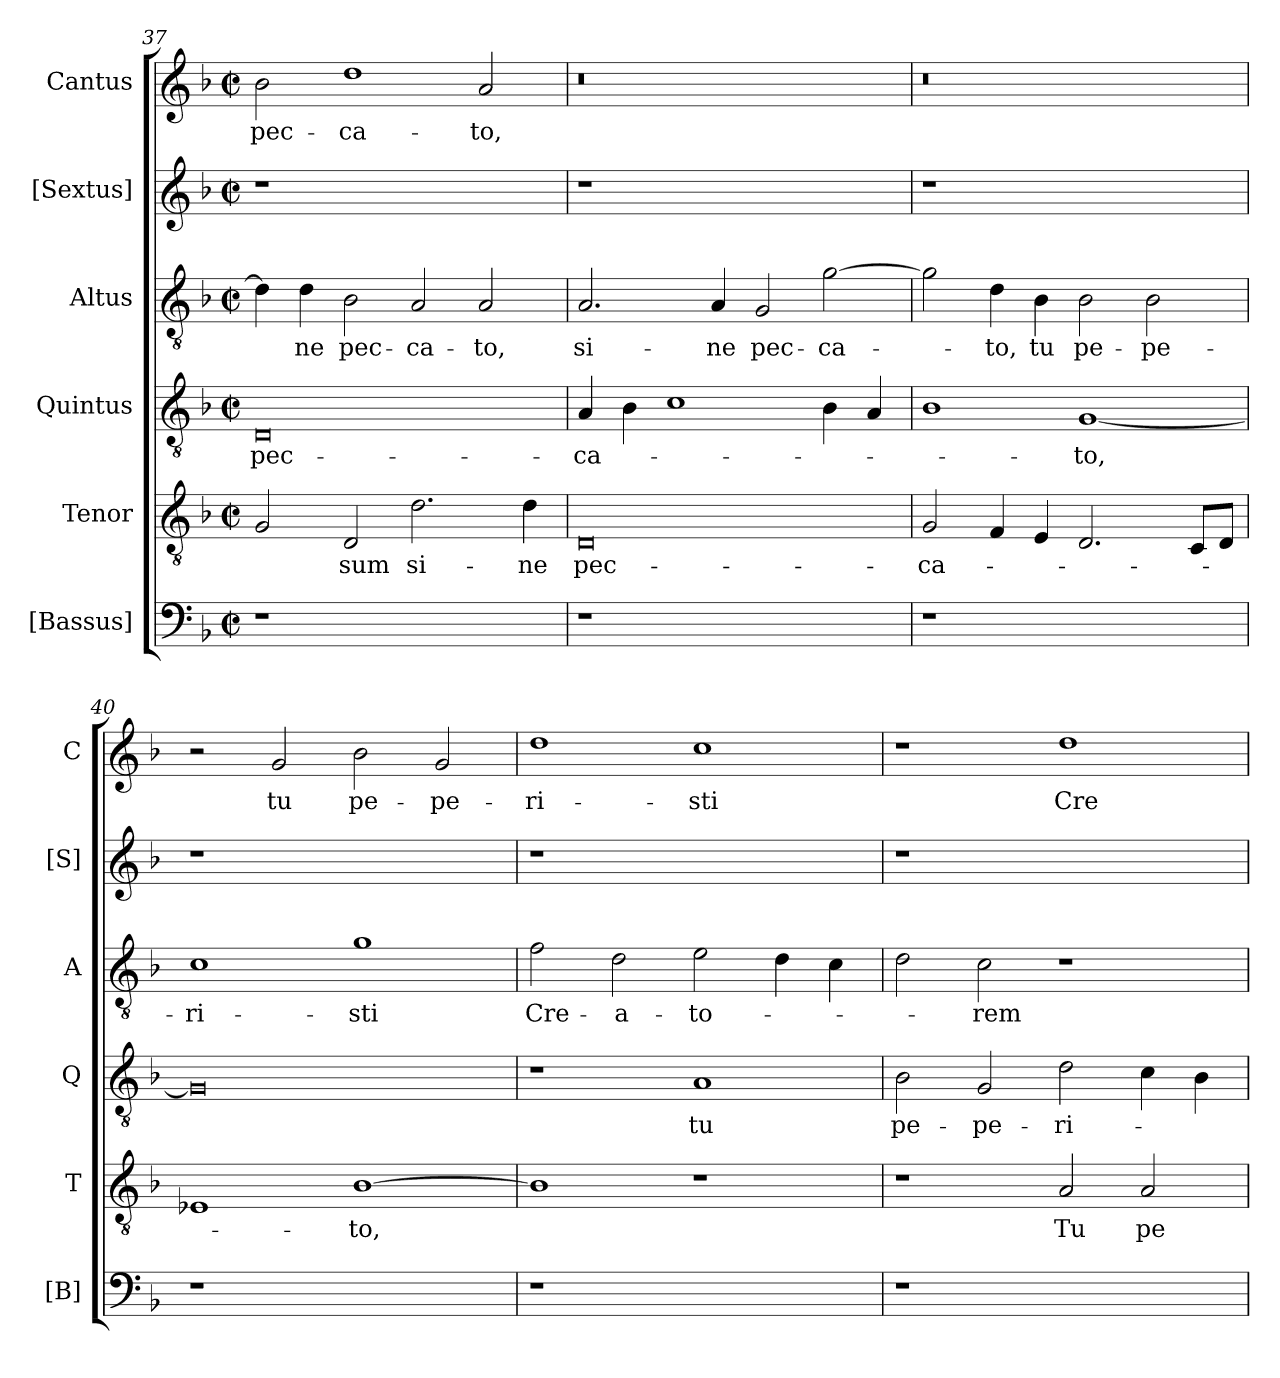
**kern	**kern	**text	**kern	**text	**kern	**text	**kern	**kern	**text
*part6	*part5	*part5	*part4	*part4	*part3	*part3	*part2	*part1	*part1
*staff6	*staff5	*staff5	*staff4	*staff4	*staff3	*staff3	*staff2	*staff1	*staff1
*I"[Bassus]	*I"Tenor	*	*I"Quintus	*	*I"Altus	*	*I"[Sextus]	*I"Cantus	*
*I'[B]	*I'T	*	*I'Q	*	*I'A	*	*I'[S]	*I'C	*
*clefF4	*clefGv2	*	*clefGv2	*	*clefGv2	*	*clefG2	*clefG2	*
*k[b-]	*k[b-]	*	*k[b-]	*	*k[b-]	*	*k[b-]	*k[b-]	*
*F:	*F:	*	*F:	*	*F:	*	*F:	*F:	*
*M2/2	*M2/2	*	*M2/2	*	*M2/2	*	*M2/2	*M2/2	*
*met(c|)	*met(c|)	*	*met(c|)	*	*met(c|)	*	*met(c|)	*met(c|)	*
=37	=37	=37	=37	=37	=37	=37	=37	=37	=37
1r	2G/	.	0D/	pec-	4d\]	.	1r	2b-\	pec-
.	.	.	.	.	4d\	-ne	.	.	.
.	2D/	-sum	.	.	2B-\	pec-	.	1dd\	-ca-
1ryy	2.d\	si-	.	.	2A/	-ca-	1ryy	.	.
.	.	.	.	.	2A/	-to,	.	2a/	-to,
.	4d\	-ne	.	.	.	.	.	.	.
=38	=38	=38	=38	=38	=38	=38	=38	=38	=38
!	!	!	!	!	!	!	!	!LO:N:vis=0	!
1r	0D/	pec-	4A/	-ca-	2.A/	si-	1r	1r	.
.	.	.	4B-\	.	.	.	.	.	.
.	.	.	1c\	.	.	.	.	.	.
.	.	.	.	.	4A/	-ne	.	.	.
1ryy	.	.	.	.	2G/	pec-	1ryy	1ryy	.
.	.	.	4B-\	.	[2g\	-ca-	.	.	.
.	.	.	4A/	.	.	.	.	.	.
=39	=39	=39	=39	=39	=39	=39	=39	=39	=39
!	!	!	!	!	!	!	!	!LO:N:vis=0	!
1r	2G/	-ca-	1B-\	.	2g\]	.	1r	1r	.
.	4F/	.	.	.	4d\	-to,	.	.	.
.	4E/	.	.	.	4B-\	tu	.	.	.
1ryy	2.D/	.	[1G/	-to,	2B-\	pe-	1ryy	1ryy	.
.	.	.	.	.	2B-\	-pe-	.	.	.
.	8C/L	.	.	.	.	.	.	.	.
.	8D/J	.	.	.	.	.	.	.	.
=40	=40	=40	=40	=40	=40	=40	=40	=40	=40
1r	1E-X/	.	0G/]	.	1c\	-ri-	1r	2r	.
.	.	.	.	.	.	.	.	2g/	tu
1ryy	[1B-\	-to,	.	.	1g\	-sti	1ryy	2b-\	pe-
.	.	.	.	.	.	.	.	2g/	-pe-
=41	=41	=41	=41	=41	=41	=41	=41	=41	=41
1r	1B-\]	.	1r	.	2f\	Cre-	1r	1dd\	-ri-
.	.	.	.	.	2d\	-a-	.	.	.
1ryy	1r	.	1A/	tu	2e\	-to-	1ryy	1cc\	-sti
.	.	.	.	.	4d\	.	.	.	.
.	.	.	.	.	4c\	.	.	.	.
=42	=42	=42	=42	=42	=42	=42	=42	=42	=42
1r	1r	.	2B-\	pe-	2d\	.	1r	1r	.
.	.	.	2G/	-pe-	2c\	-rem	.	.	.
1ryy	2A/	Tu	2d\	-ri-	1r	.	1ryy	1dd\	Cre-
.	2A/	pe-	4c\	.	.	.	.	.	.
.	.	.	4B-\	.	.	.	.	.	.
=	=	=	=	=	=	=	=	=	=
*-	*-	*-	*-	*-	*-	*-	*-	*-	*-
